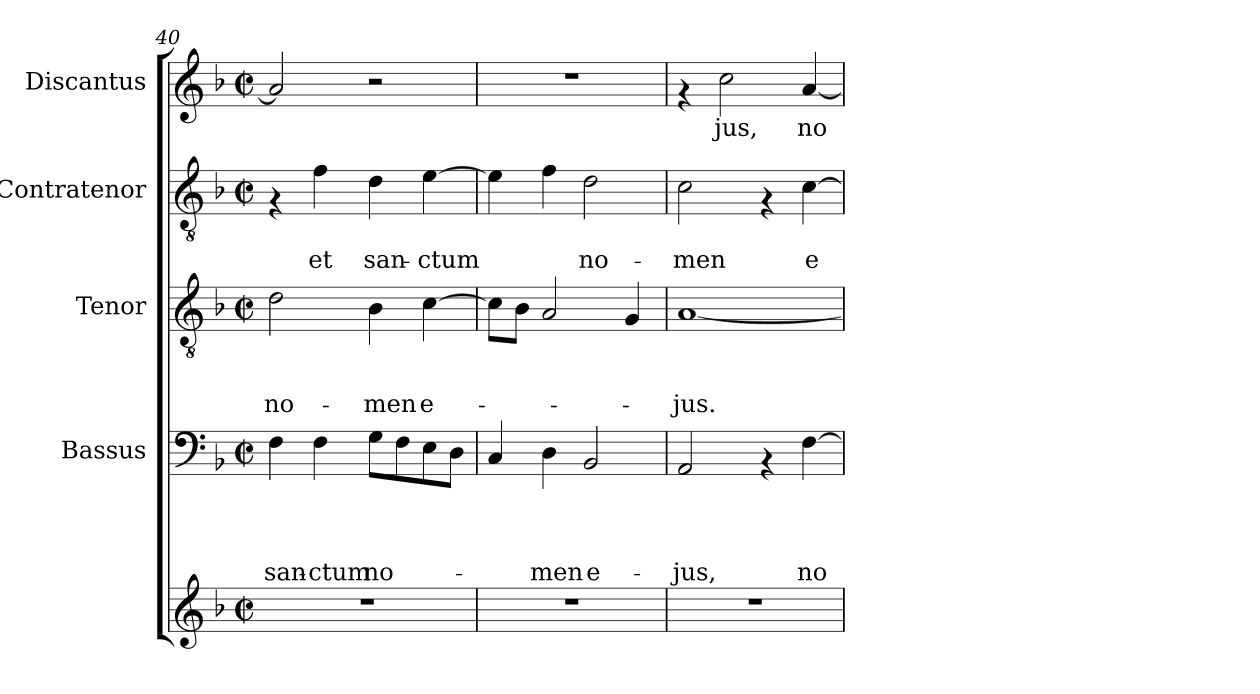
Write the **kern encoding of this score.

**kern	**kern	**text	**text	**text	**text	**kern	**text	**text	**text	**kern	**text	**text	**kern	**text
*part5	*part4	*part4	*part4	*part4	*part4	*part3	*part3	*part3	*part3	*part2	*part2	*part2	*part1	*part1
*staff5	*staff4	*staff4	*staff4	*staff4	*staff4	*staff3	*staff3	*staff3	*staff3	*staff2	*staff2	*staff2	*staff1	*staff1
*	*I"Bassus	*	*	*	*	*I"Tenor	*	*	*	*I"Contratenor	*	*	*I"Discantus	*
*clefG2	*clefF4	*	*	*	*	*clefGv2	*	*	*	*clefGv2	*	*	*clefG2	*
*k[b-]	*k[b-]	*	*	*	*	*k[b-]	*	*	*	*k[b-]	*	*	*k[b-]	*
*F:	*F:	*	*	*	*	*F:	*	*	*	*F:	*	*	*F:	*
*M2/2	*M2/2	*	*	*	*	*M2/2	*	*	*	*M2/2	*	*	*M2/2	*
*met(c|)	*met(c|)	*	*	*	*	*met(c|)	*	*	*	*met(c|)	*	*	*met(c|)	*
=40	=40	=40	=40	=40	=40	=40	=40	=40	=40	=40	=40	=40	=40	=40
!	!	!	!	!	!LO:LY:b	!	!	!	!LO:LY:b:rj	!	!	!	!	!
1r	4F\	.	.	.	san-	2d\	.	.	no-	4rF	.	.	2a/]	.
!	!	!	!	!	!LO:LY:b	!	!	!	!	!	!	!LO:LY:b	!	!
.	4F\	.	.	.	-ctum	.	.	.	.	4f\	.	et	.	.
!	!	!	!	!	!LO:LY:b	!	!	!	!LO:LY:b:rj	!	!	!LO:LY:b	!	!
.	8G\L	.	.	.	no-	4B-\	.	.	-men	4d\	.	san-	2r	.
.	8F\	.	.	.	.	.	.	.	.	.	.	.	.	.
!	!	!	!	!	!	!	!	!	!LO:LY:b:rj	!	!	!LO:LY:b	!	!
.	8E\	.	.	.	.	[>4c\	.	.	e-	[>4e\	.	-ctum	.	.
.	8D\J	.	.	.	.	.	.	.	.	.	.	.	.	.
=41	=41	=41	=41	=41	=41	=41	=41	=41	=41	=41	=41	=41	=41	=41
1r	4C/	.	.	.	.	8c\L]	.	.	.	4e\]	.	.	1r	.
.	.	.	.	.	.	8B-\J	.	.	.	.	.	.	.	.
!	!	!	!	!	!LO:LY:b	!	!	!	!	!	!	!	!	!
.	4D\	.	.	.	-men	2A/	.	.	.	4f\	.	.	.	.
!	!	!	!	!	!LO:LY:b	!	!	!	!	!	!	!LO:LY:b	!	!
.	2BB-/	.	.	.	e-	.	.	.	.	2d\	.	no-	.	.
.	.	.	.	.	.	4G/	.	.	.	.	.	.	.	.
=42	=42	=42	=42	=42	=42	=42	=42	=42	=42	=42	=42	=42	=42	=42
!	!	!	!	!	!LO:LY:b	!	!	!	!LO:LY:b:rj	!	!	!LO:LY:b	!	!
1r	2AA/	.	.	.	-jus,	[<1A	.	.	-jus.	2c\	.	-men	4rf	.
!	!	!	!	!	!	!	!	!	!	!	!	!	!	!LO:LY:b
.	.	.	.	.	.	.	.	.	.	.	.	.	2cc\	-jus,
.	4rAA	.	.	.	.	.	.	.	.	4rF	.	.	.	.
!	!	!	!	!	!LO:LY:b	!	!	!	!	!	!	!LO:LY:b	!	!LO:LY:b
.	[>4F\	.	.	.	no-	.	.	.	.	[>4c\	.	e-	[<4a/	no-
=	=	=	=	=	=	=	=	=	=	=	=	=	=	=
*-	*-	*-	*-	*-	*-	*-	*-	*-	*-	*-	*-	*-	*-	*-
